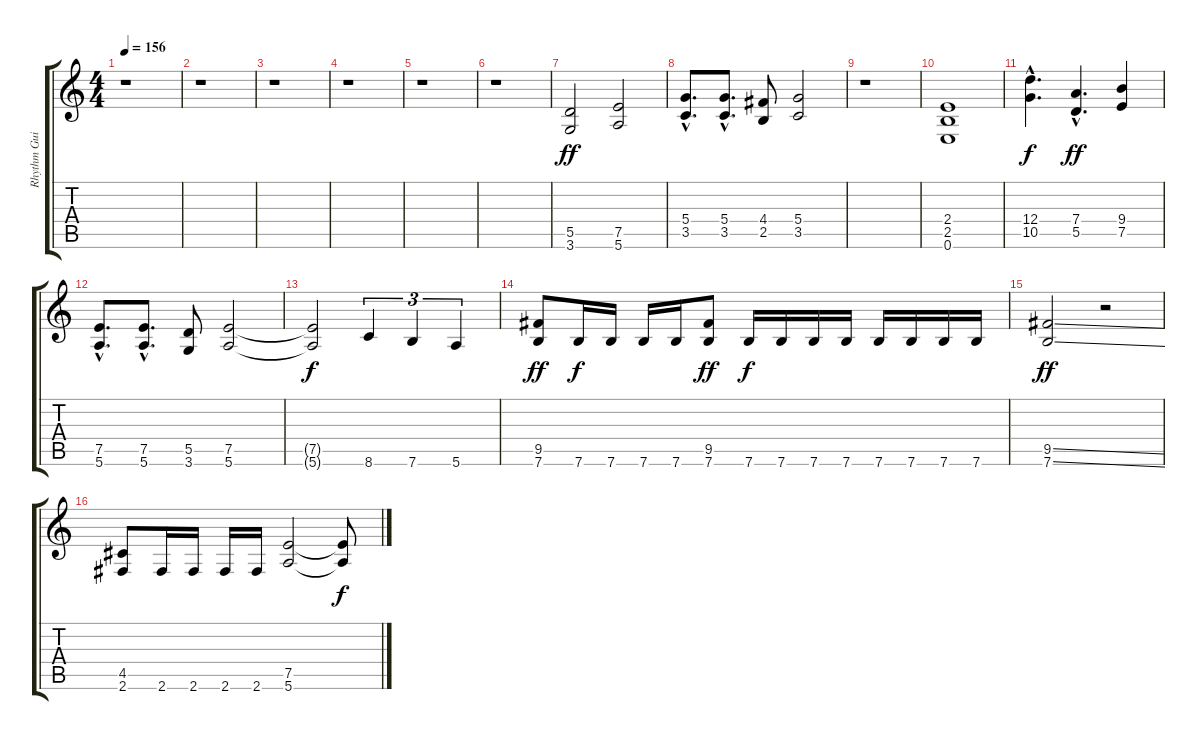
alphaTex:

\track ("Rhythm Guitar" "Rhythm Gui") {instrument overdrivenguitar}
\staff {score tabs}
\tuning (E4 B3 G3 D3 A2 E2) {hide}
\ts (4 4)
\tempo 156
\clef g2
\ks c
r.1{dy ff} |
r.1 |
r.1 |
r.1 |
r.1 |
r.1 |
(5.5 3.6).2 (7.5 5.6).2 |
(5.4{hac} 3.5{hac}).8{d} (5.4{hac} 3.5{hac}).8{d} (4.4 2.5).8 (5.4 3.5).2 |
r.1 |
(2.4 2.5 0.6).1 |
(12.4{hac} 10.5{hac}).4{d dy f} (7.4{hac} 5.5{hac}).4{d dy ff} (9.4 7.5).4 |
(7.5{hac} 5.6{hac}).8{d} (7.5{hac} 5.6{hac}).8{d} (5.5 3.6).8 (7.5 5.6).2 |
(7.5{t} 5.6{t}).2{dy f} 8.6.4{tu (3 2)} 7.6.4{tu (3 2)} 5.6.4{tu (3 2)} |
(9.5 7.6).8{dy ff} 7.6.16{dy f} 7.6.16 7.6.16 7.6.16 (9.5 7.6).8{dy ff} 7.6.16{dy f} 7.6.16 7.6.16 7.6.16 7.6.16 7.6.16 7.6.16 7.6.16 |
(9.5{ss} 7.6{ss}).2{dy ff} r.2 |
(4.5 2.6).8 2.6.16 2.6.16 2.6.16 2.6.16 (7.5 5.6).2 (7.5{t} 5.6{t}).8{dy f}
